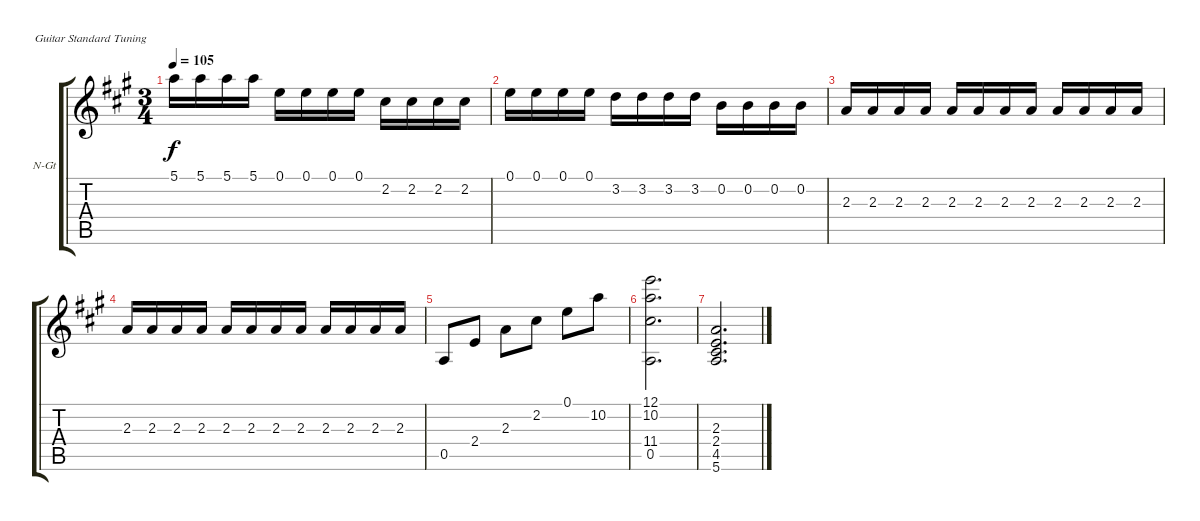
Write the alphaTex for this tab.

\bracketExtendMode groupsimilarinstruments
\firstSystemTrackNameOrientation horizontal
\otherSystemsTrackNameOrientation horizontal
\track ("Melody" "N-Gt") {instrument acousticguitarnylon}
\staff {score tabs}
\tuning (E4 B3 G3 D3 A2 E2)
\ts (3 4)
\tempo 105
\clef g2
\ks a
5.1.16{dy f} 5.1.16 5.1.16 5.1.16 0.1.16 0.1.16 0.1.16 0.1.16 2.2.16 2.2.16 2.2.16 2.2.16 |
0.1.16 0.1.16 0.1.16 0.1.16 3.2.16 3.2.16 3.2.16 3.2.16 0.2.16 0.2.16 0.2.16 0.2.16 |
2.3.16 2.3.16 2.3.16 2.3.16 2.3.16 2.3.16 2.3.16 2.3.16 2.3.16 2.3.16 2.3.16 2.3.16 |
2.3.16 2.3.16 2.3.16 2.3.16 2.3.16 2.3.16 2.3.16 2.3.16 2.3.16 2.3.16 2.3.16 2.3.16 |
0.5.8 2.4.8 2.3.8 2.2.8 0.1.8 10.2.8 |
(12.1 10.2 11.4 0.5).2{d} |
(2.3 2.4 4.5 5.6).2{d}
